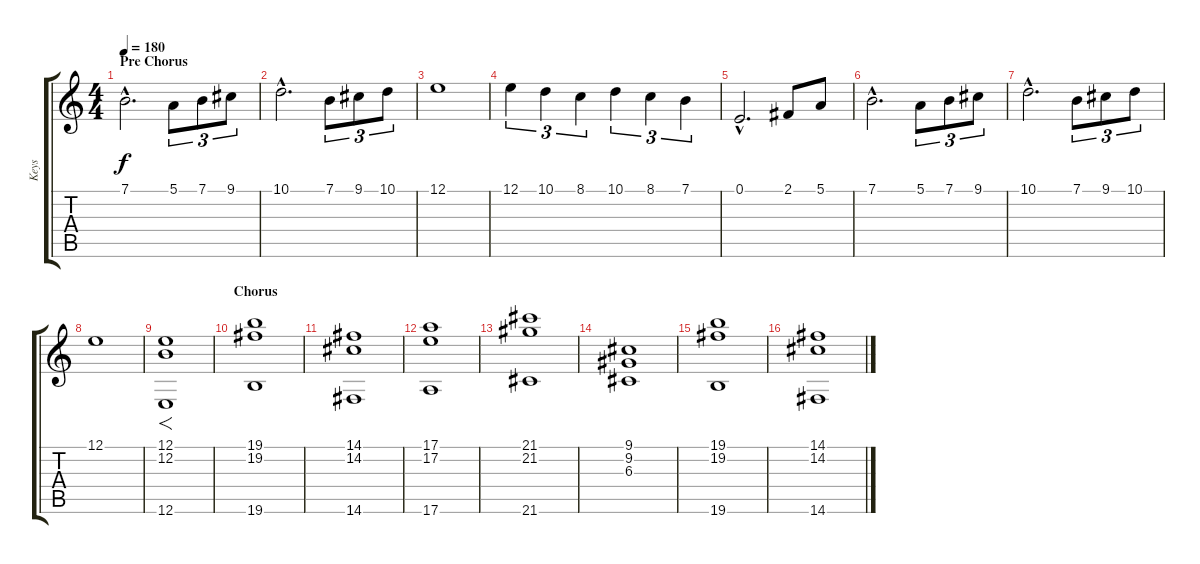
\track ("Keys" "Keys") {instrument pad4choir}
\staff {score tabs}
\tuning (E4 B3 G3 D3 A2 E2) {hide}
\ts (4 4)
\section ("" "Pre Chorus")
\tempo 180
\clef g2
\ks c
7.1{hac}.2{d dy f} 5.1.8{tu (3 2)} 7.1.8{tu (3 2)} 9.1.8{tu (3 2)} |
10.1{hac}.2{d} 7.1.8{tu (3 2)} 9.1.8{tu (3 2)} 10.1.8{tu (3 2)} |
12.1.1 |
12.1.4{tu (3 2)} 10.1.4{tu (3 2)} 8.1.4{tu (3 2)} 10.1.4{tu (3 2)} 8.1.4{tu (3 2)} 7.1.4{tu (3 2)} |
0.1{hac}.2{d} 2.1.8 5.1.8 |
7.1{hac}.2{d} 5.1.8{tu (3 2)} 7.1.8{tu (3 2)} 9.1.8{tu (3 2)} |
10.1{hac}.2{d} 7.1.8{tu (3 2)} 9.1.8{tu (3 2)} 10.1.8{tu (3 2)} |
12.1.1 |
(12.1 12.2 12.6).1{f volume 10 instrument pad4choir} |
\section ("" "Chorus")
(19.1 19.2 19.6).1 |
(14.1 14.2 14.6).1 |
(17.1 17.2 17.6).1 |
(21.1 21.2 21.6).1 |
(9.1 9.2 6.3).1 |
(19.1 19.2 19.6).1 |
(14.1 14.2 14.6).1
